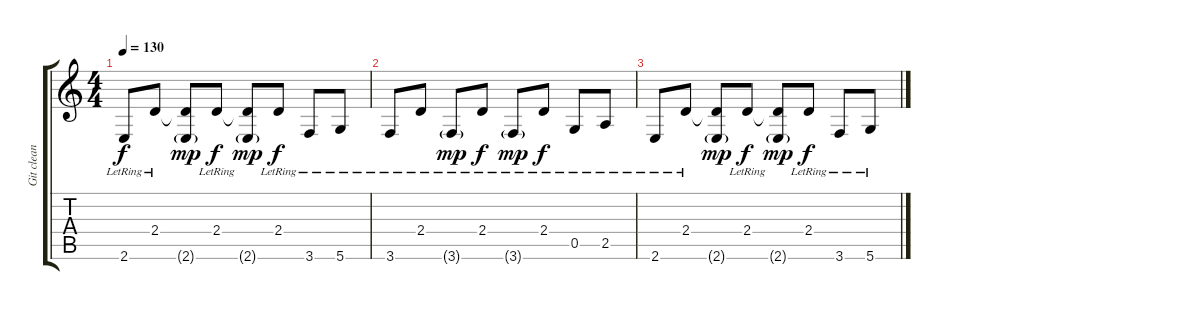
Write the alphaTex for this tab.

\track ("Git clean" "Git clean") {instrument acousticguitarsteel}
\staff {score tabs}
\tuning (D4 A3 F3 C3 G2 D2) {hide}
\ts (4 4)
\tempo 130
\clef g2
\ks c
2.6{lr}.8{dy f} 2.4{lr}.8 (2.4{t} 2.6{g}).8{dy mp} 2.4{lr}.8{dy f} (2.4{t} 2.6{g}).8{dy mp} 2.4{lr}.8{dy f} 3.6{lr}.8 5.6{lr}.8 |
3.6{lr}.8 2.4{lr}.8 3.6{g lr}.8{dy mp} 2.4{lr}.8{dy f} 3.6{g lr}.8{dy mp} 2.4{lr}.8{dy f} 0.5{lr}.8 2.5{lr}.8 |
2.6{lr}.8 2.4{lr}.8 (2.4{t} 2.6{g}).8{dy mp} 2.4{lr}.8{dy f} (2.4{t} 2.6{g}).8{dy mp} 2.4{lr}.8{dy f} 3.6{lr}.8 5.6{lr}.8
